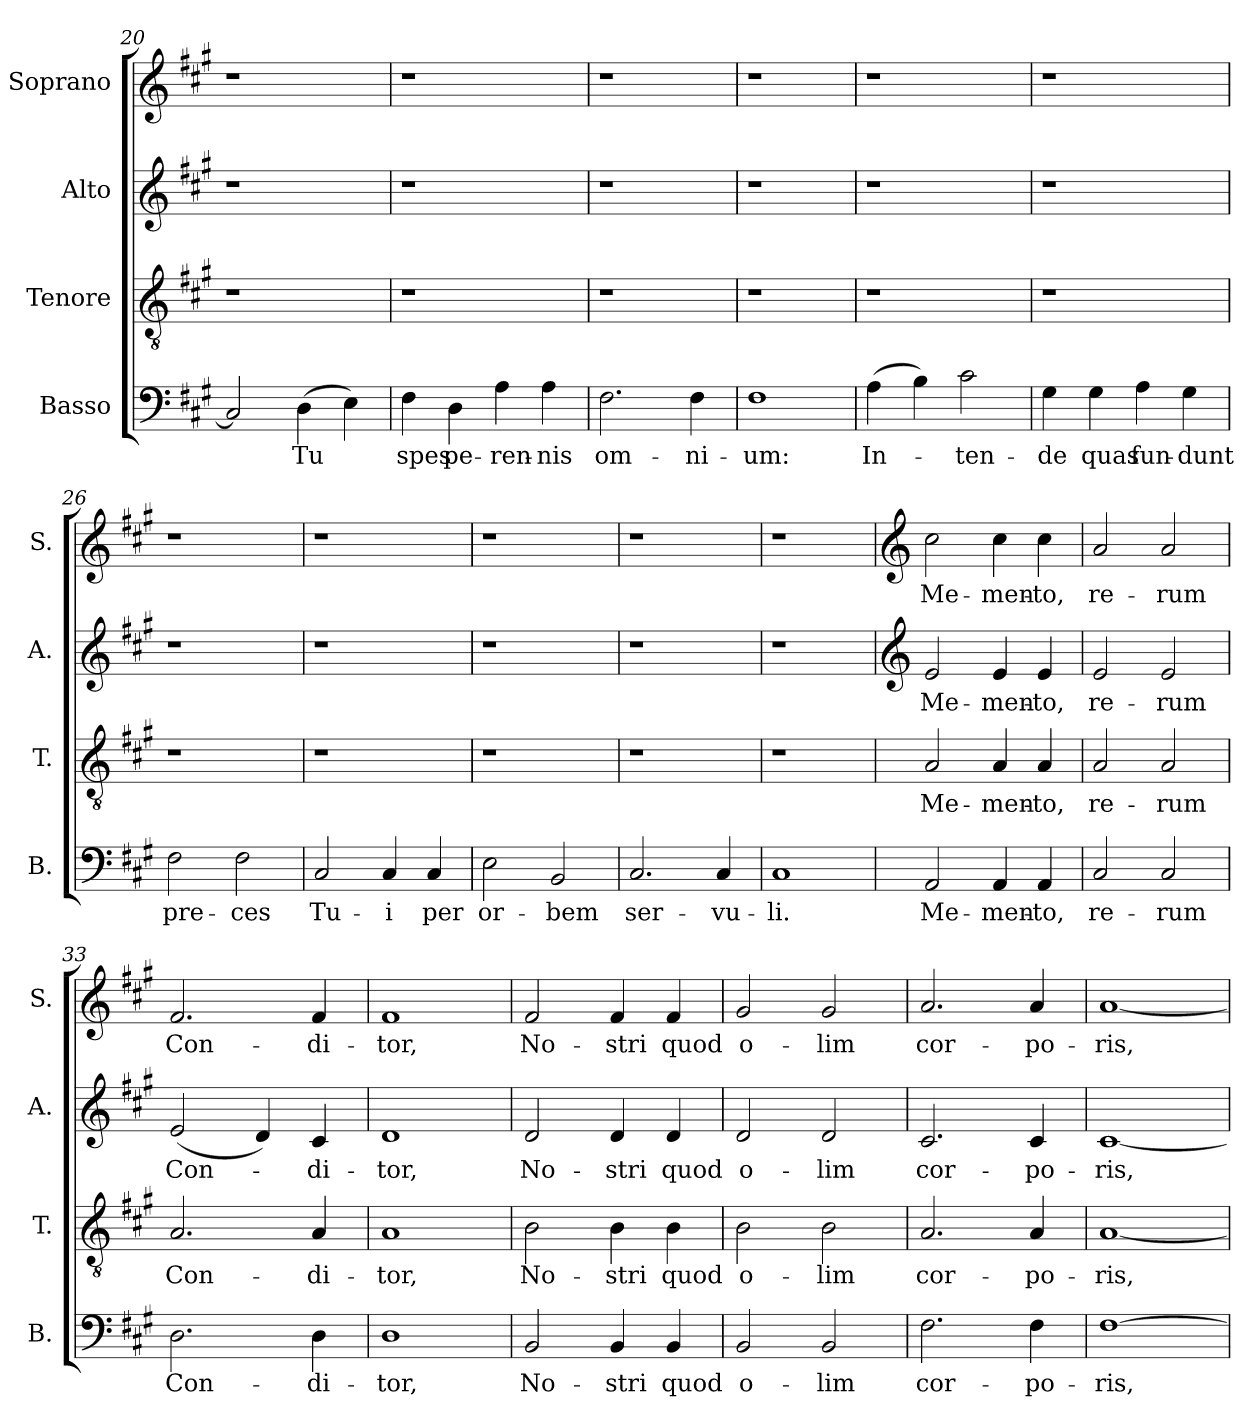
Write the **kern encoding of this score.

**kern	**text	**kern	**text	**kern	**text	**kern	**text
*part4	*part4	*part3	*part3	*part2	*part2	*part1	*part1
*staff4	*staff4	*staff3	*staff3	*staff2	*staff2	*staff1	*staff1
*I"Basso	*	*I"Tenore	*	*I"Alto	*	*I"Soprano	*
*I'B.	*	*I'T.	*	*I'A.	*	*I'S.	*
*clefF4	*	*clefGv2	*	*clefG2	*	*clefG2	*
*k[f#c#g#]	*	*k[f#c#g#]	*	*k[f#c#g#]	*	*k[f#c#g#]	*
*A:	*	*A:	*	*A:	*	*A:	*
=20	=20	=20	=20	=20	=20	=20	=20
2C#/]	.	1r	.	1r	.	1r	.
!	!LO:LY:b:cj	!	!	!	!	!	!
(>4D\	Tu	.	.	.	.	.	.
4E\)	.	.	.	.	.	.	.
!!LO:LB:g=z
=21	=21	=21	=21	=21	=21	=21	=21
!	!LO:LY:b:cj	!	!	!	!	!	!
4F#\	spes	1r	.	1r	.	1r	.
!	!LO:LY:b:cj	!	!	!	!	!	!
4D\	pe-	.	.	.	.	.	.
!	!LO:LY:b:cj	!	!	!	!	!	!
4A\	-ren-	.	.	.	.	.	.
!	!LO:LY:b:cj	!	!	!	!	!	!
4A\	-nis	.	.	.	.	.	.
=22	=22	=22	=22	=22	=22	=22	=22
!	!LO:LY:b:cj	!	!	!	!	!	!
2.F#\	om-	1r	.	1r	.	1r	.
!	!LO:LY:b:cj	!	!	!	!	!	!
4F#\	-ni-	.	.	.	.	.	.
=23	=23	=23	=23	=23	=23	=23	=23
!	!LO:LY:b:cj	!	!	!	!	!	!
1F#	-um:	1r	.	1r	.	1r	.
=24	=24	=24	=24	=24	=24	=24	=24
!	!LO:LY:b:cj	!	!	!	!	!	!
(>4A\	In-	1r	.	1r	.	1r	.
4B\)	.	.	.	.	.	.	.
!	!LO:LY:b:cj	!	!	!	!	!	!
2c#\	-ten-	.	.	.	.	.	.
=25	=25	=25	=25	=25	=25	=25	=25
!	!LO:LY:b:cj	!	!	!	!	!	!
4G#\	-de	1r	.	1r	.	1r	.
!	!LO:LY:b:cj	!	!	!	!	!	!
4G#\	quas	.	.	.	.	.	.
!	!LO:LY:b:cj	!	!	!	!	!	!
4A\	fun-	.	.	.	.	.	.
!	!LO:LY:b:cj	!	!	!	!	!	!
4G#\	-dunt	.	.	.	.	.	.
!!LO:LB:g=z
=26	=26	=26	=26	=26	=26	=26	=26
!	!LO:LY:b:cj	!	!	!	!	!	!
2F#\	pre-	1r	.	1r	.	1r	.
!	!LO:LY:b:cj	!	!	!	!	!	!
2F#\	-ces	.	.	.	.	.	.
=27	=27	=27	=27	=27	=27	=27	=27
!	!LO:LY:b:cj	!	!	!	!	!	!
2C#/	Tu-	1r	.	1r	.	1r	.
!	!LO:LY:b:cj	!	!	!	!	!	!
4C#/	-i	.	.	.	.	.	.
!	!LO:LY:b:cj	!	!	!	!	!	!
4C#/	per	.	.	.	.	.	.
=28	=28	=28	=28	=28	=28	=28	=28
!	!LO:LY:b:cj	!	!	!	!	!	!
2E\	or-	1r	.	1r	.	1r	.
!	!LO:LY:b:cj	!	!	!	!	!	!
2BB/	-bem	.	.	.	.	.	.
=29	=29	=29	=29	=29	=29	=29	=29
!	!LO:LY:b:cj	!	!	!	!	!	!
2.C#/	ser-	1r	.	1r	.	1r	.
!	!LO:LY:b:cj	!	!	!	!	!	!
4C#/	-vu-	.	.	.	.	.	.
=30	=30	=30	=30	=30	=30	=30	=30
!	!LO:LY:b:cj	!	!	!	!	!	!
1C#	-li.	1r	.	1r	.	1r	.
!!LO:LB:g=z
=31	=31	=31	=31	=31	=31	=31	=31
*	*	*	*	*clefG2	*	*clefG2	*
!	!LO:LY:b:cj	!	!LO:LY:b:cj	!	!LO:LY:b:cj	!	!LO:LY:b:cj
2AA/	Me-	2A/	Me-	2e/	Me-	2cc#\	Me-
!	!LO:LY:b:cj	!	!LO:LY:b:cj	!	!LO:LY:b:cj	!	!LO:LY:b:cj
4AA/	-men-	4A/	-men-	4e/	-men-	4cc#\	-men-
!	!LO:LY:b:cj	!	!LO:LY:b:cj	!	!LO:LY:b:cj	!	!LO:LY:b:cj
4AA/	-to,	4A/	-to,	4e/	-to,	4cc#\	-to,
=32	=32	=32	=32	=32	=32	=32	=32
!	!LO:LY:b:cj	!	!LO:LY:b:cj	!	!LO:LY:b:cj	!	!LO:LY:b:cj
2C#/	re-	2A/	re-	2e/	re-	2a/	re-
!	!LO:LY:b:cj	!	!LO:LY:b:cj	!	!LO:LY:b:cj	!	!LO:LY:b:cj
2C#/	-rum	2A/	-rum	2e/	-rum	2a/	-rum
=33	=33	=33	=33	=33	=33	=33	=33
!	!LO:LY:b:cj	!	!LO:LY:b:cj	!	!LO:LY:b:cj	!	!LO:LY:b:cj
2.D\	Con-	2.A/	Con-	(<2e/	Con-	2.f#/	Con-
.	.	.	.	4d/)	.	.	.
!	!LO:LY:b:cj	!	!LO:LY:b:cj	!	!LO:LY:b:cj	!	!LO:LY:b:cj
4D\	-di-	4A/	-di-	4c#/	-di-	4f#/	-di-
=34	=34	=34	=34	=34	=34	=34	=34
!	!LO:LY:b:cj	!	!LO:LY:b:cj	!	!LO:LY:b:cj	!	!LO:LY:b:cj
1D	-tor,	1A	-tor,	1d	-tor,	1f#	-tor,
=35	=35	=35	=35	=35	=35	=35	=35
!	!LO:LY:b:cj	!	!LO:LY:b:cj	!	!LO:LY:b:cj	!	!LO:LY:b:cj
2BB/	No-	2B\	No-	2d/	No-	2f#/	No-
!	!LO:LY:b:cj	!	!LO:LY:b:cj	!	!LO:LY:b:cj	!	!LO:LY:b:cj
4BB/	-stri	4B\	-stri	4d/	-stri	4f#/	-stri
!	!LO:LY:b:cj	!	!LO:LY:b:cj	!	!LO:LY:b:cj	!	!LO:LY:b:cj
4BB/	quod	4B\	quod	4d/	quod	4f#/	quod
!!LO:LB:g=z
=36	=36	=36	=36	=36	=36	=36	=36
!	!LO:LY:b:cj	!	!LO:LY:b:cj	!	!LO:LY:b:cj	!	!LO:LY:b:cj
2BB/	o-	2B\	o-	2d/	o-	2g#/	o-
!	!LO:LY:b:cj	!	!LO:LY:b:cj	!	!LO:LY:b:cj	!	!LO:LY:b:cj
2BB/	-lim	2B\	-lim	2d/	-lim	2g#/	-lim
=37	=37	=37	=37	=37	=37	=37	=37
!	!LO:LY:b:cj	!	!LO:LY:b:cj	!	!LO:LY:b:cj	!	!LO:LY:b:cj
2.F#\	cor-	2.A/	cor-	2.c#/	cor-	2.a/	cor-
!	!LO:LY:b:cj	!	!LO:LY:b:cj	!	!LO:LY:b:cj	!	!LO:LY:b:cj
4F#\	-po-	4A/	-po-	4c#/	-po-	4a/	-po-
=38	=38	=38	=38	=38	=38	=38	=38
!	!LO:LY:b:cj	!	!LO:LY:b:cj	!	!LO:LY:b:cj	!	!LO:LY:b:cj
[>1F#	-ris,	[<1A	-ris,	[<1c#	-ris,	[<1a	-ris,
=	=	=	=	=	=	=	=
*-	*-	*-	*-	*-	*-	*-	*-
